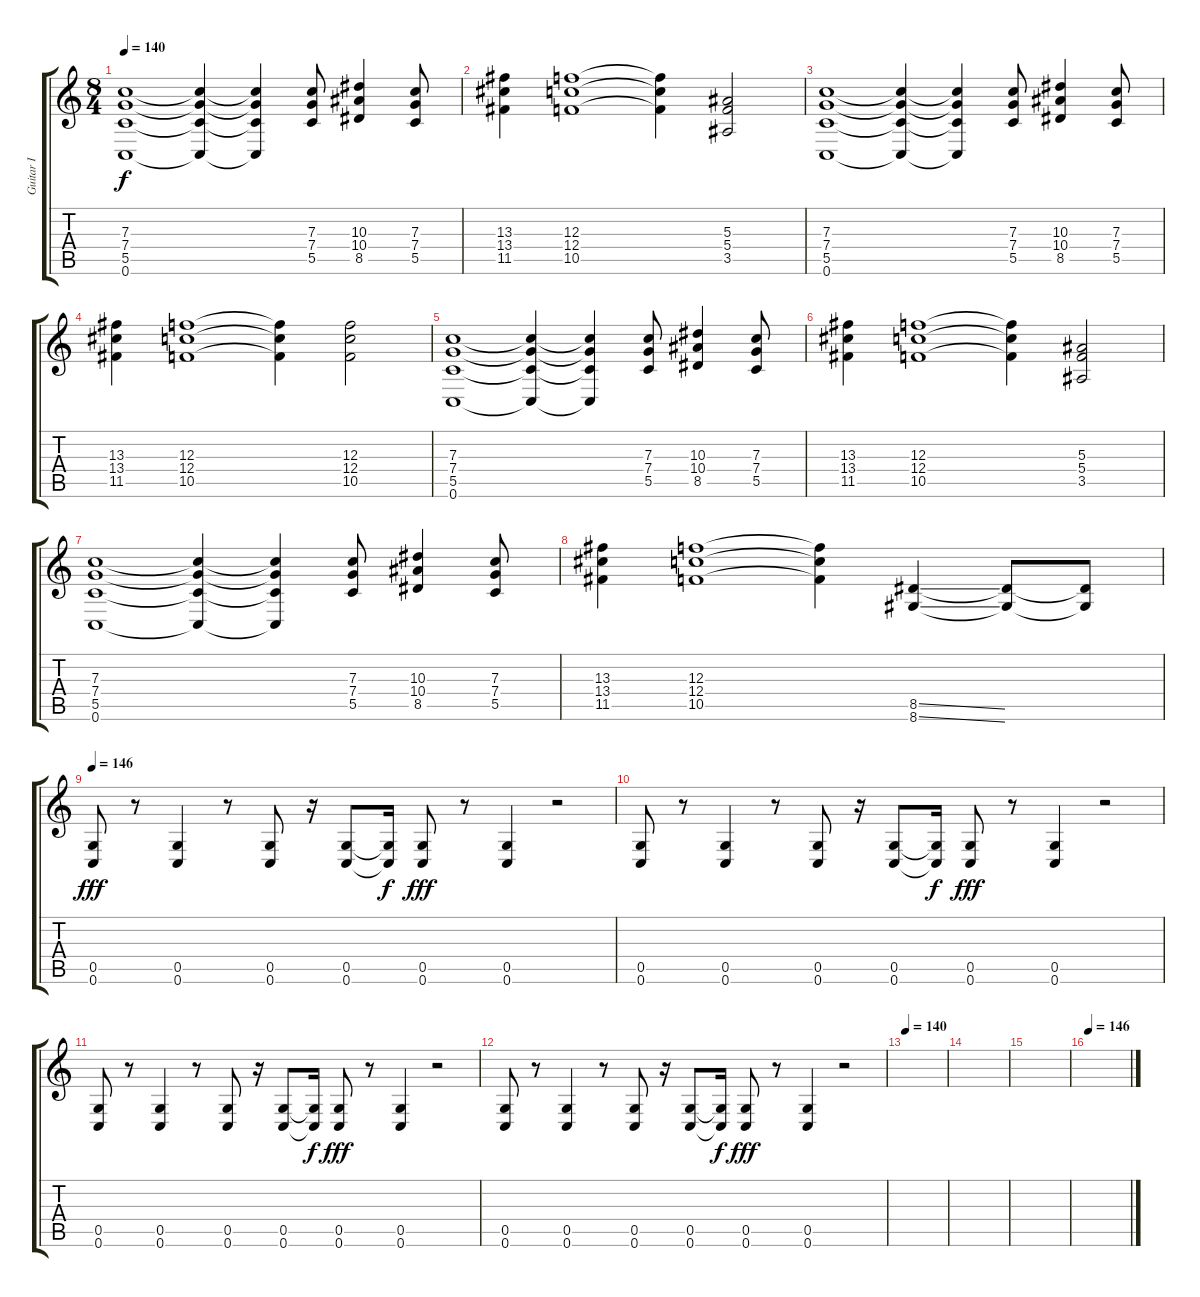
\track ("Guitar I" "Guitar I") {instrument distortionguitar}
\staff {score tabs}
\tuning (D4 A3 F3 C3 G2 C2) {hide}
\ts (8 4)
\tempo 140
\clef g2
\ks c
(7.3 7.4 5.5 0.6).1{dy f} (7.3{t} 7.4{t} 5.5{t} 0.6{t}).4 (7.3{t} 7.4{t} 5.5{t} 0.6{t}).4 (7.3 7.4 5.5).8 (10.3 10.4 8.5).4 (7.3 7.4 5.5).8 |
(13.3 13.4 11.5).4 (12.3 12.4 10.5).1 (12.3{t} 12.4{t} 10.5{t}).4 (5.3 5.4 3.5).2 |
(7.3 7.4 5.5 0.6).1 (7.3{t} 7.4{t} 5.5{t} 0.6{t}).4 (7.3{t} 7.4{t} 5.5{t} 0.6{t}).4 (7.3 7.4 5.5).8 (10.3 10.4 8.5).4 (7.3 7.4 5.5).8 |
(13.3 13.4 11.5).4 (12.3 12.4 10.5).1 (12.3{t} 12.4{t} 10.5{t}).4 (12.3 12.4 10.5).2 |
(7.3 7.4 5.5 0.6).1 (7.3{t} 7.4{t} 5.5{t} 0.6{t}).4 (7.3{t} 7.4{t} 5.5{t} 0.6{t}).4 (7.3 7.4 5.5).8 (10.3 10.4 8.5).4 (7.3 7.4 5.5).8 |
(13.3 13.4 11.5).4 (12.3 12.4 10.5).1 (12.3{t} 12.4{t} 10.5{t}).4 (5.3 5.4 3.5).2 |
(7.3 7.4 5.5 0.6).1 (7.3{t} 7.4{t} 5.5{t} 0.6{t}).4 (7.3{t} 7.4{t} 5.5{t} 0.6{t}).4 (7.3 7.4 5.5).8 (10.3 10.4 8.5).4 (7.3 7.4 5.5).8 |
(13.3 13.4 11.5).4 (12.3 12.4 10.5).1 (12.3{t} 12.4{t} 10.5{t}).4 (8.5{ss} 8.6{ss}).4 (8.5{t} 8.6{t}).8 (8.5{t} 8.6{t}).8 |
\tempo 146
(0.5 0.6).8{dy fff} r.8 (0.5 0.6).4 r.8 (0.5 0.6).8 r.16 (0.5 0.6).8 (0.5{t} 0.6{t}).16{dy f} (0.5 0.6).8{dy fff} r.8 (0.5 0.6).4 r.2 |
(0.5 0.6).8 r.8 (0.5 0.6).4 r.8 (0.5 0.6).8 r.16 (0.5 0.6).8 (0.5{t} 0.6{t}).16{dy f} (0.5 0.6).8{dy fff} r.8 (0.5 0.6).4 r.2 |
(0.5 0.6).8 r.8 (0.5 0.6).4 r.8 (0.5 0.6).8 r.16 (0.5 0.6).8 (0.5{t} 0.6{t}).16{dy f} (0.5 0.6).8{dy fff} r.8 (0.5 0.6).4 r.2 |
(0.5 0.6).8 r.8 (0.5 0.6).4 r.8 (0.5 0.6).8 r.16 (0.5 0.6).8 (0.5{t} 0.6{t}).16{dy f} (0.5 0.6).8{dy fff} r.8 (0.5 0.6).4 r.2 |
\tempo 140
|
|
|
\tempo 146
